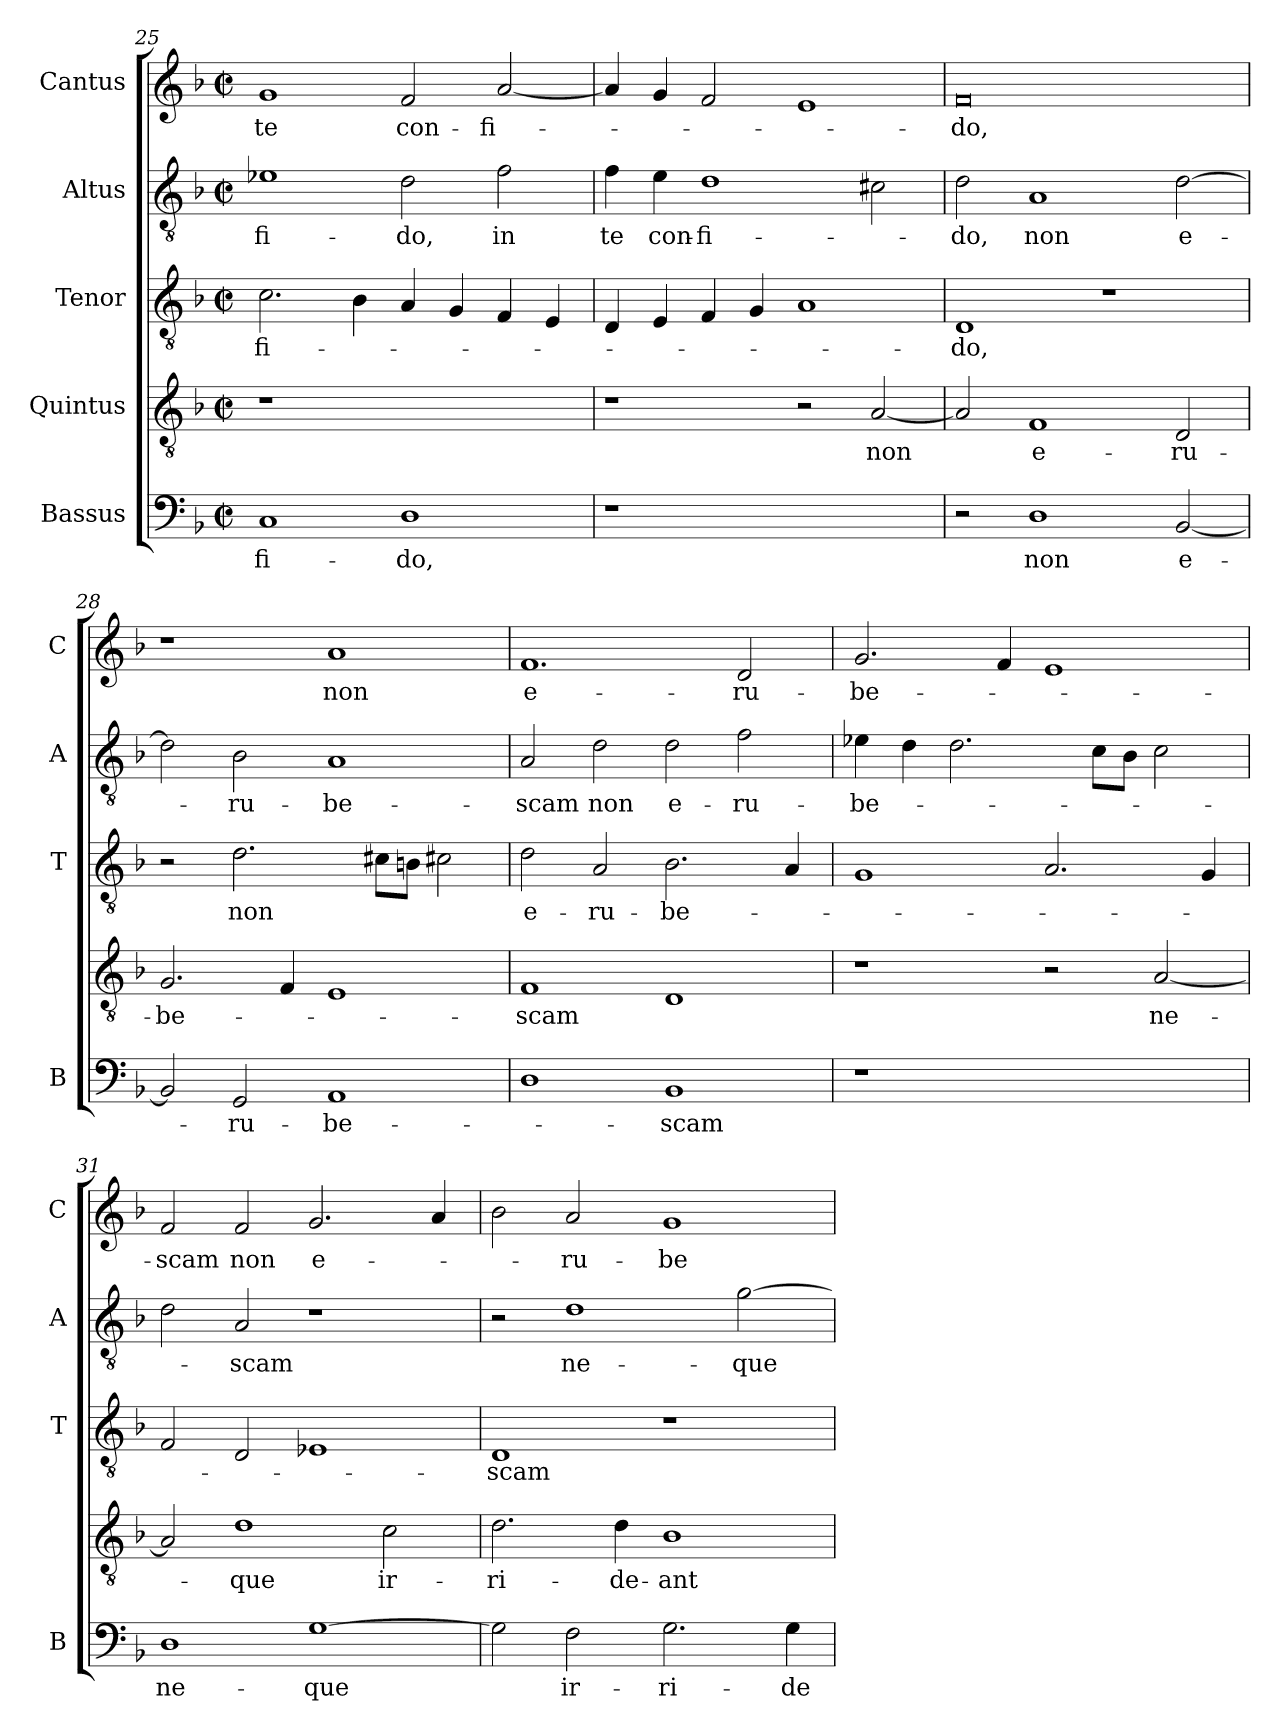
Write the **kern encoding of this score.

**kern	**text	**kern	**text	**kern	**text	**kern	**text	**kern	**text
*part5	*part5	*part4	*part4	*part3	*part3	*part2	*part2	*part1	*part1
*staff5	*staff5	*staff4	*staff4	*staff3	*staff3	*staff2	*staff2	*staff1	*staff1
*I"Bassus	*	*I"Quintus	*	*I"Tenor	*	*I"Altus	*	*I"Cantus	*
*I'B	*	*	*	*I'T	*	*I'A	*	*I'C	*
*clefF4	*	*clefGv2	*	*clefGv2	*	*clefGv2	*	*clefG2	*
*k[b-]	*	*k[b-]	*	*k[b-]	*	*k[b-]	*	*k[b-]	*
*F:	*	*F:	*	*F:	*	*F:	*	*F:	*
*M2/2	*	*M2/2	*	*M2/2	*	*M2/2	*	*M2/2	*
*met(c|)	*	*met(c|)	*	*met(c|)	*	*met(c|)	*	*met(c|)	*
=25	=25	=25	=25	=25	=25	=25	=25	=25	=25
!	!LO:LY:b	!	!	!	!LO:LY:b	!	!LO:LY:b	!	!LO:LY:b
1C	-fi-	1r	.	2.c\	-fi-	1e-X	-fi-	1g	te
.	.	.	.	4B-\	.	.	.	.	.
!	!LO:LY:b	!	!	!	!	!	!LO:LY:b	!	!LO:LY:b
1D	-do,	1ryy	.	4A/	.	2d\	-do,	2f/	con-
.	.	.	.	4G/	.	.	.	.	.
!	!	!	!	!	!	!	!LO:LY:b	!	!LO:LY:b
.	.	.	.	4F/	.	2f\	in	[2a/	-fi-
.	.	.	.	4E/	.	.	.	.	.
=26	=26	=26	=26	=26	=26	=26	=26	=26	=26
!	!	!	!	!	!	!	!LO:LY:b	!	!
1r	.	1r	.	4D/	.	4f\	te	4a/]	.
!	!	!	!	!	!	!	!LO:LY:b	!	!
.	.	.	.	4E/	.	4e\	con-	4g/	.
!	!	!	!	!	!	!	!LO:LY:b	!	!
.	.	.	.	4F/	.	1d	-fi-	2f/	.
.	.	.	.	4G/	.	.	.	.	.
1ryy	.	2r	.	1A	.	.	.	1e	.
!	!	!	!LO:LY:b	!	!	!	!	!	!
.	.	[2A/	non	.	.	2c#X\	.	.	.
=27	=27	=27	=27	=27	=27	=27	=27	=27	=27
!	!	!	!	!	!LO:LY:b	!	!LO:LY:b	!	!LO:LY:b
2r	.	2A/]	.	1D	-do,	2d\	-do,	0f	-do,
!	!LO:LY:b	!	!LO:LY:b	!	!	!	!LO:LY:b	!	!
1D	non	1F	e-	.	.	1A	non	.	.
.	.	.	.	1r	.	.	.	.	.
!	!LO:LY:b	!	!LO:LY:b	!	!	!	!LO:LY:b	!	!
[2BB-/	e-	2D/	-ru-	.	.	[2d\	e-	.	.
!!LO:LB:g=z
=28	=28	=28	=28	=28	=28	=28	=28	=28	=28
!	!	!	!LO:LY:b	!	!	!	!	!	!
2BB-/]	.	2.G/	-be-	2r	.	2d\]	.	1r	.
!	!LO:LY:b	!	!	!	!LO:LY:b	!	!LO:LY:b	!	!
2GG/	-ru-	.	.	2.d\	non	2B-\	-ru-	.	.
.	.	4F/	.	.	.	.	.	.	.
!	!LO:LY:b	!	!	!	!	!	!LO:LY:b	!	!LO:LY:b
1AA	-be-	1E	.	.	.	1A	-be-	1a	non
.	.	.	.	8c#X\L	.	.	.	.	.
.	.	.	.	8Bn\J	.	.	.	.	.
.	.	.	.	2c#X\	.	.	.	.	.
=29	=29	=29	=29	=29	=29	=29	=29	=29	=29
!	!	!	!LO:LY:b	!	!LO:LY:b	!	!LO:LY:b	!	!LO:LY:b
1D	.	1F	-scam	2d\	e-	2A/	-scam	1.f	e-
!	!	!	!	!	!LO:LY:b	!	!LO:LY:b	!	!
.	.	.	.	2A/	-ru-	2d\	non	.	.
!	!LO:LY:b	!	!	!	!LO:LY:b	!	!LO:LY:b	!	!
1BB-	-scam	1D	.	2.B-\	-be-	2d\	e-	.	.
!	!	!	!	!	!	!	!LO:LY:b	!	!LO:LY:b
.	.	.	.	.	.	2f\	-ru-	2d/	-ru-
.	.	.	.	4A/	.	.	.	.	.
=30	=30	=30	=30	=30	=30	=30	=30	=30	=30
!	!	!	!	!	!	!	!LO:LY:b	!	!LO:LY:b
1r	.	1r	.	1G	.	4e-X\	-be-	2.g/	-be-
.	.	.	.	.	.	4d\	.	.	.
.	.	.	.	.	.	2.d\	.	.	.
.	.	.	.	.	.	.	.	4f/	.
1ryy	.	2r	.	2.A/	.	.	.	1e	.
.	.	.	.	.	.	8c\L	.	.	.
.	.	.	.	.	.	8B-\J	.	.	.
!	!	!	!LO:LY:b	!	!	!	!	!	!
.	.	[2A/	ne-	.	.	2c\	.	.	.
.	.	.	.	4G/	.	.	.	.	.
=31	=31	=31	=31	=31	=31	=31	=31	=31	=31
!	!LO:LY:b	!	!	!	!	!	!	!	!LO:LY:b
1D	ne-	2A/]	.	2F/	.	2d\	.	2f/	-scam
!	!	!	!LO:LY:b	!	!	!	!LO:LY:b	!	!LO:LY:b
.	.	1d	-que	2D/	.	2A/	-scam	2f/	non
!	!LO:LY:b	!	!	!	!	!	!	!	!LO:LY:b
[1G	-que	.	.	1E-X	.	1r	.	2.g/	e-
!	!	!	!LO:LY:b	!	!	!	!	!	!
.	.	2c\	ir-	.	.	.	.	.	.
.	.	.	.	.	.	.	.	4a/	.
!!LO:LB:g=z
=32	=32	=32	=32	=32	=32	=32	=32	=32	=32
!	!	!	!LO:LY:b	!	!LO:LY:b	!	!	!	!
2G\]	.	2.d\	-ri-	1D	-scam	2r	.	2b-\	.
!	!LO:LY:b	!	!	!	!	!	!LO:LY:b	!	!LO:LY:b
2F\	ir-	.	.	.	.	1d	ne-	2a/	-ru-
!	!	!	!LO:LY:b	!	!	!	!	!	!
.	.	4d\	-de-	.	.	.	.	.	.
!	!LO:LY:b	!	!LO:LY:b	!	!	!	!	!	!LO:LY:b
2.G\	-ri-	1B-	-ant	1r	.	.	.	1g	-be-
!	!	!	!	!	!	!	!LO:LY:b	!	!
.	.	.	.	.	.	[2g\	-que	.	.
!	!LO:LY:b	!	!	!	!	!	!	!	!
4G\	-de-	.	.	.	.	.	.	.	.
=	=	=	=	=	=	=	=	=	=
*-	*-	*-	*-	*-	*-	*-	*-	*-	*-
